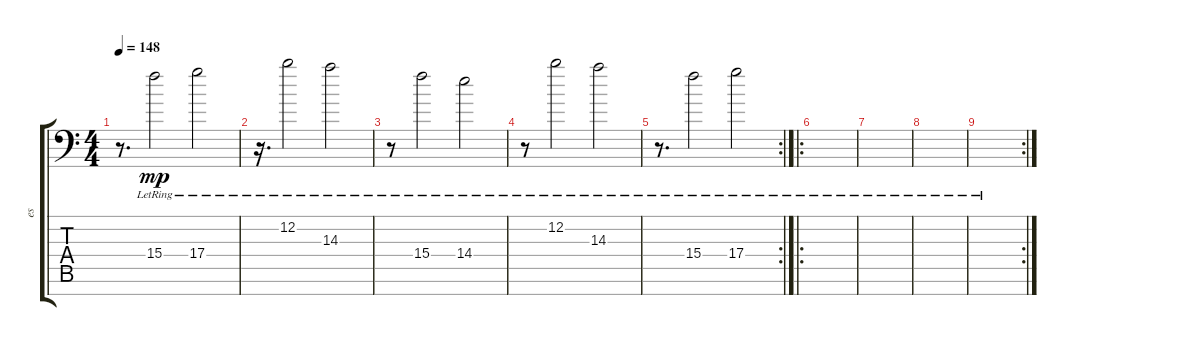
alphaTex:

\track ("es" "es") {instrument distortionguitar}
\staff {score tabs}
\tuning (E4 B3 G3 D3 A2 E2 A1) {hide}
\ts (4 4)
\tempo 148
\clef f4
\ks c
r.8{d dy mp} 15.4{lr}.2 17.4{lr}.2 |
r.16{d} 12.2{lr}.2{instrument acousticguitarsteel} 14.3{lr}.2 |
r.8 15.4{lr}.2 14.4{lr}.2 |
r.8 12.2{lr}.2{instrument acousticguitarsteel} 14.3{lr}.2 |
\rc 2
r.8{d} 15.4{lr}.2 17.4{lr}.2 |
\ro
|
|
|
\rc 2
